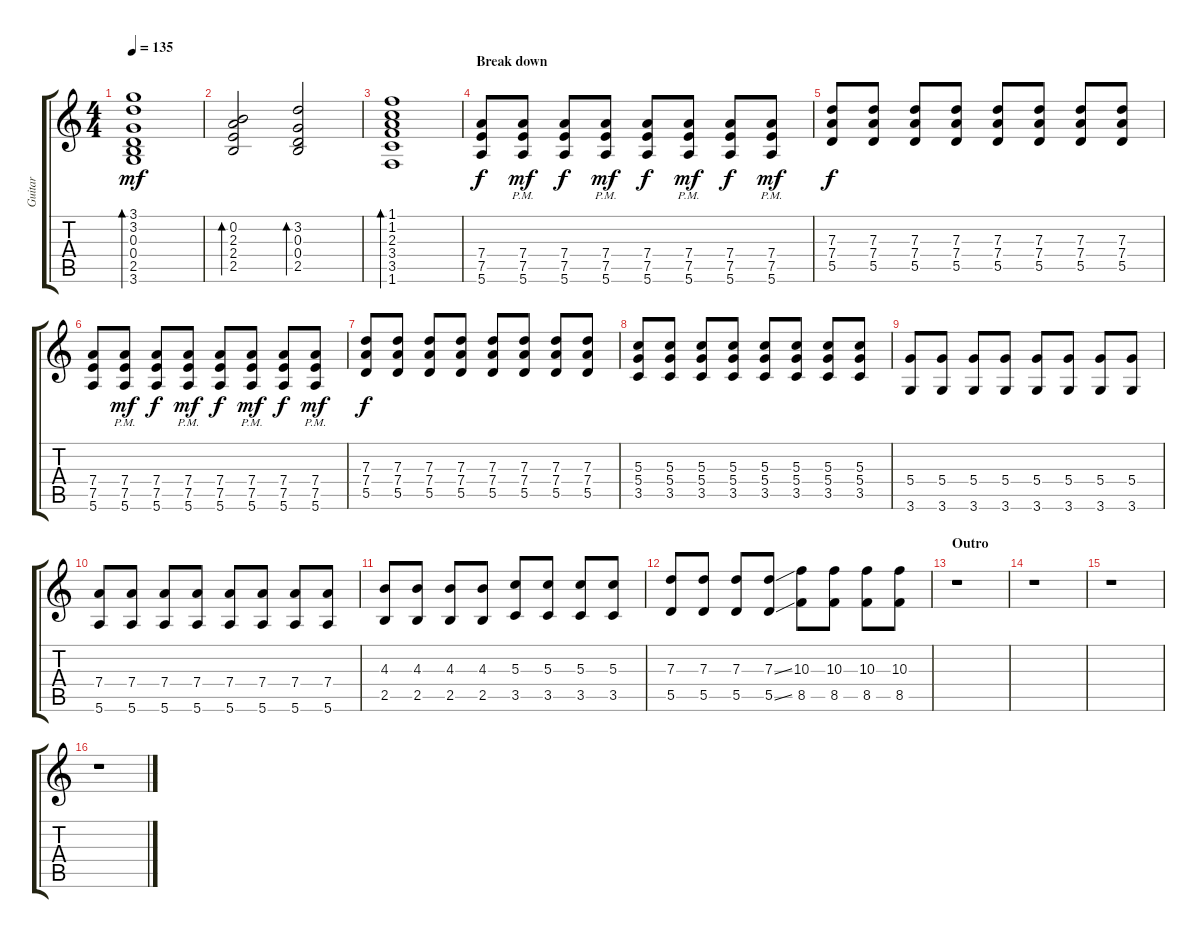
\track ("Guitar" "Guitar") {instrument distortionguitar}
\staff {score tabs}
\tuning (E4 B3 G3 D3 A2 E2) {hide}
\ts (4 4)
\tempo 135
\clef g2
\ks c
(3.1 3.2 0.3 0.4 2.5 3.6).1{bd 60 dy mf} |
(0.2 2.3 2.4 2.5).2{bd 60} (3.2 0.3 0.4 2.5).2{bd 60} |
(1.1 1.2 2.3 3.4 3.5 1.6).1{bd 60} |
\section ("" "Break down")
(7.4 7.5 5.6).8{dy f} (7.4{pm} 7.5{pm} 5.6{pm}).8{dy mf} (7.4 7.5 5.6).8{dy f} (7.4{pm} 7.5{pm} 5.6{pm}).8{dy mf} (7.4 7.5 5.6).8{dy f} (7.4{pm} 7.5{pm} 5.6{pm}).8{dy mf} (7.4 7.5 5.6).8{dy f} (7.4{pm} 7.5{pm} 5.6{pm}).8{dy mf} |
(7.3 7.4 5.5).8{dy f} (7.3 7.4 5.5).8 (7.3 7.4 5.5).8 (7.3 7.4 5.5).8 (7.3 7.4 5.5).8 (7.3 7.4 5.5).8 (7.3 7.4 5.5).8 (7.3 7.4 5.5).8 |
(7.4 7.5 5.6).8 (7.4{pm} 7.5{pm} 5.6{pm}).8{dy mf} (7.4 7.5 5.6).8{dy f} (7.4{pm} 7.5{pm} 5.6{pm}).8{dy mf} (7.4 7.5 5.6).8{dy f} (7.4{pm} 7.5{pm} 5.6{pm}).8{dy mf} (7.4 7.5 5.6).8{dy f} (7.4{pm} 7.5{pm} 5.6{pm}).8{dy mf} |
(7.3 7.4 5.5).8{dy f} (7.3 7.4 5.5).8 (7.3 7.4 5.5).8 (7.3 7.4 5.5).8 (7.3 7.4 5.5).8 (7.3 7.4 5.5).8 (7.3 7.4 5.5).8 (7.3 7.4 5.5).8 |
(5.3 5.4 3.5).8 (5.3 5.4 3.5).8 (5.3 5.4 3.5).8 (5.3 5.4 3.5).8 (5.3 5.4 3.5).8 (5.3 5.4 3.5).8 (5.3 5.4 3.5).8 (5.3 5.4 3.5).8 |
(5.4 3.6).8 (5.4 3.6).8 (5.4 3.6).8 (5.4 3.6).8 (5.4 3.6).8 (5.4 3.6).8 (5.4 3.6).8 (5.4 3.6).8 |
(7.4 5.6).8 (7.4 5.6).8 (7.4 5.6).8 (7.4 5.6).8 (7.4 5.6).8 (7.4 5.6).8 (7.4 5.6).8 (7.4 5.6).8 |
(4.3 2.5).8 (4.3 2.5).8 (4.3 2.5).8 (4.3 2.5).8 (5.3 3.5).8 (5.3 3.5).8 (5.3 3.5).8 (5.3 3.5).8 |
(7.3 5.5).8 (7.3 5.5).8 (7.3 5.5).8 (7.3{ss} 5.5{ss}).8 (10.3 8.5).8 (10.3 8.5).8 (10.3 8.5).8 (10.3 8.5).8 |
\section ("" "Outro")
r.1 |
r.1 |
r.1 |
r.1
